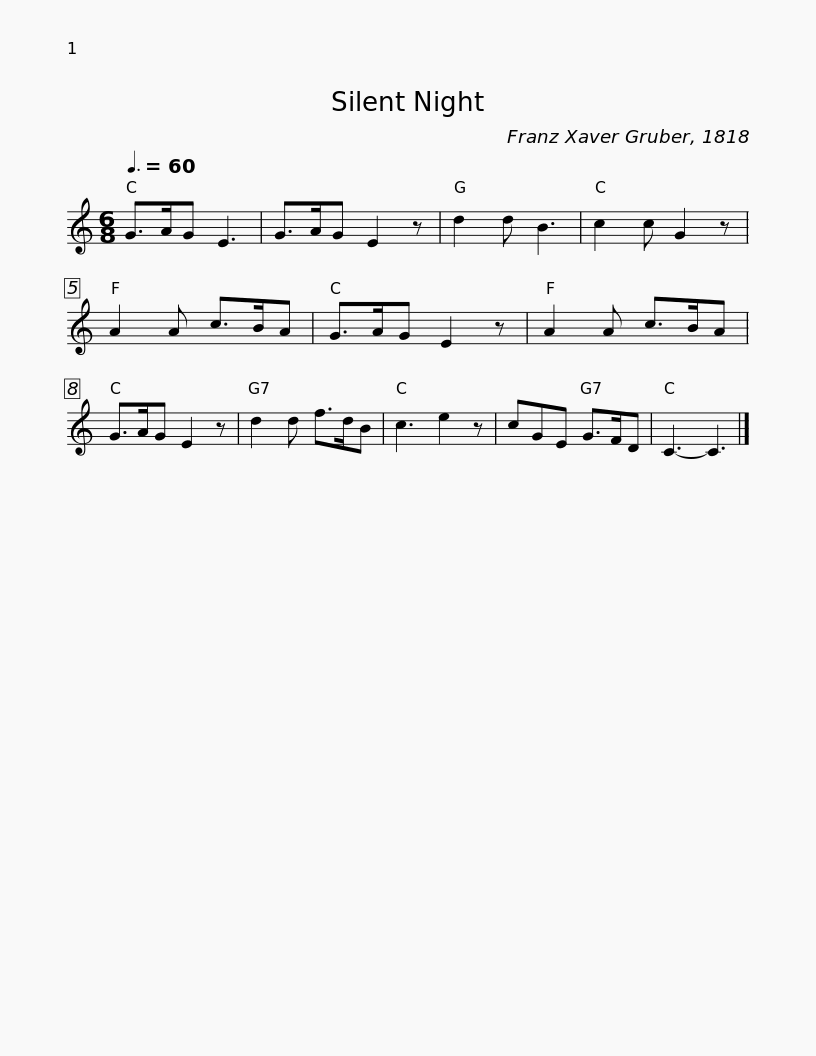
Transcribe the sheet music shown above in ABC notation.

X:1
L:1/8
Q:3/8=60
M:6/8
I:linebreak $
K:C
V:1 treble
V:1
 G>AG E3 | G>AG E2 z | d2 d B3 | c2 c G2 z | A2 A c>BA | %5
 G>AG E2 z | A2 A c>BA | G>AG E2 z |$ d2 d f>dB | c3 e2 z | %10
 cGE G>FD | C3- C3 |] %12
